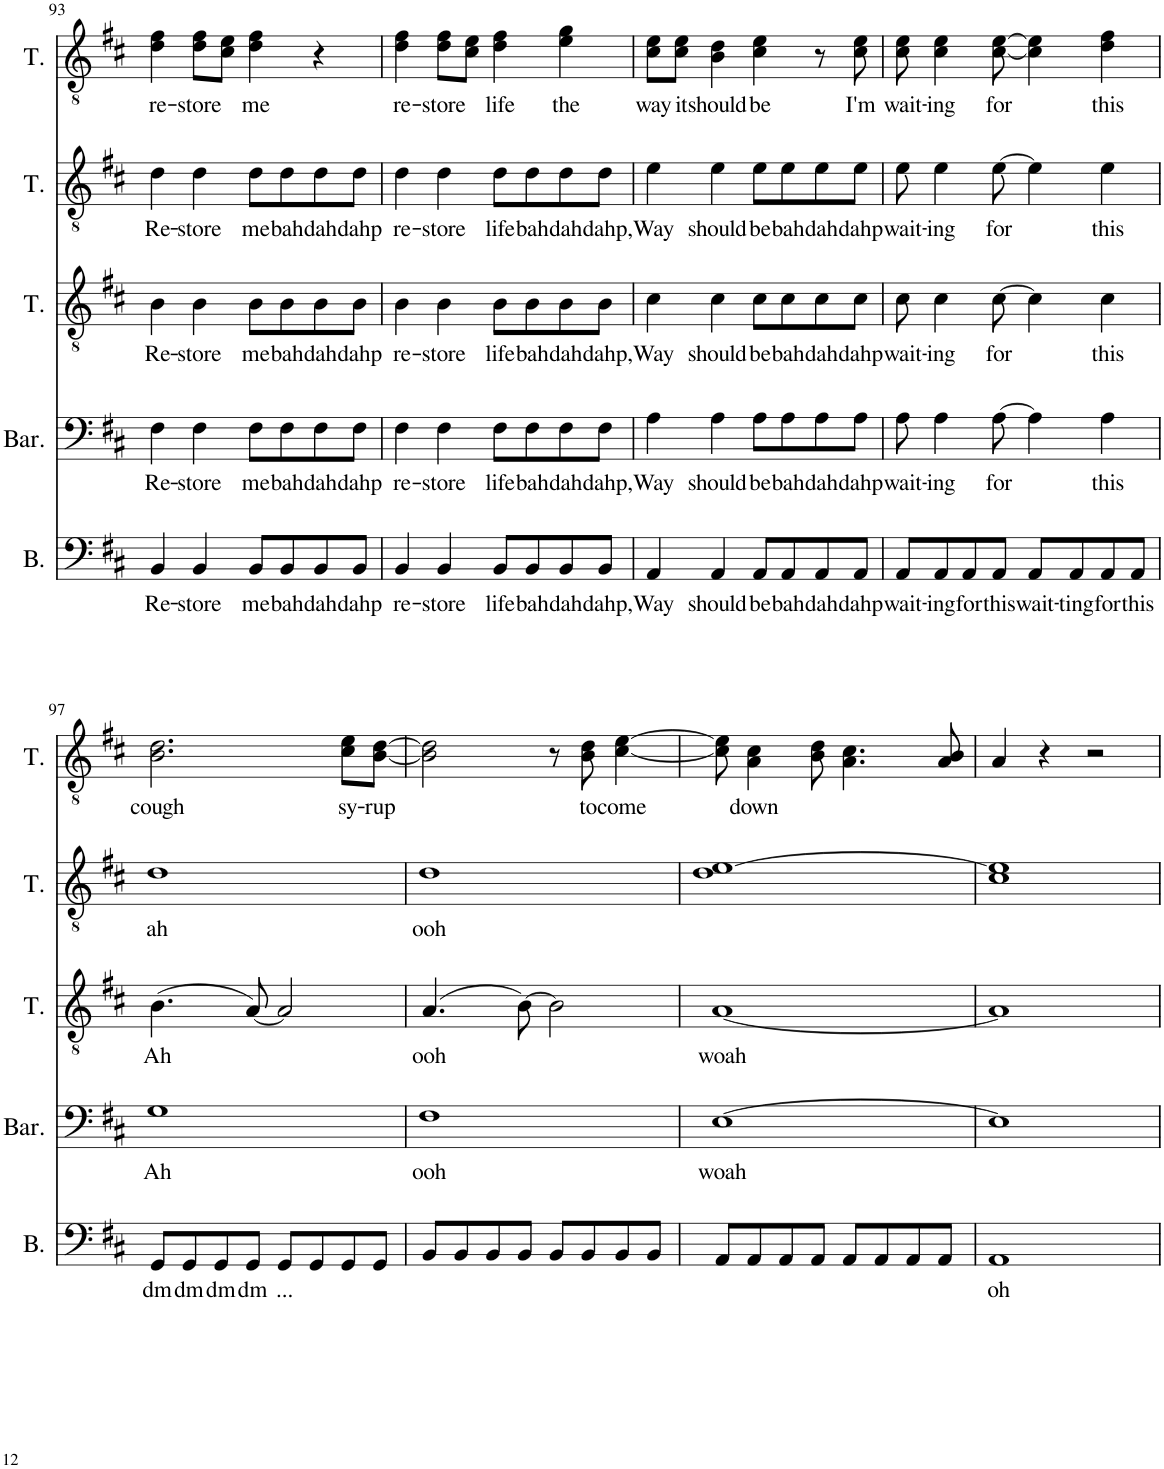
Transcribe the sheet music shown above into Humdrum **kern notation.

**kern	**text	**kern	**text	**kern	**text	**kern	**text	**kern	**text
*part5	*part5	*part4	*part4	*part3	*part3	*part2	*part2	*part1	*part1
*staff5	*staff5	*staff4	*staff4	*staff3	*staff3	*staff2	*staff2	*staff1	*staff1
*I"Bass	*	*I"Baritone	*	*I"Tenor	*	*I"Tenor	*	*I"Tenor	*
*I'B.	*	*I'Bar.	*	*I'T.	*	*I'T.	*	*I'T.	*
!!LO:PB:g=z
*clefF4	*	*clefF4	*	*clefGv2	*	*clefGv2	*	*clefGv2	*
*k[f#c#]	*	*k[f#c#]	*	*k[f#c#]	*	*k[f#c#]	*	*k[f#c#]	*
*M4/4	*	*M4/4	*	*M4/4	*	*M4/4	*	*M4/4	*
=93	=93	=93	=93	=93	=93	=93	=93	=93	=93
!	!LO:LY:b	!	!LO:LY:b	!	!LO:LY:b	!	!LO:LY:b	!	!LO:LY:b
4BB/	Re-	4F#\	Re-	4B\	Re-	4d\	Re-	4d\ 4f#\	re-
!	!LO:LY:b	!	!LO:LY:b	!	!LO:LY:b	!	!LO:LY:b	!	!LO:LY:b
4BB/	-store	4F#\	-store	4B\	-store	4d\	-store	8d\ 8f#\L	-store
.	.	.	.	.	.	.	.	8c#\ 8e\J	.
!	!LO:LY:b	!	!LO:LY:b	!	!LO:LY:b	!	!LO:LY:b	!	!LO:LY:b
8BB/L	me	8F#\L	me	8B\L	me	8d\L	me	4d\ 4f#\	me
!	!LO:LY:b	!	!LO:LY:b	!	!LO:LY:b	!	!LO:LY:b	!	!
8BB/	bah	8F#\	bah	8B\	bah	8d\	bah	.	.
!	!LO:LY:b	!	!LO:LY:b	!	!LO:LY:b	!	!LO:LY:b	!	!
8BB/	dah	8F#\	dah	8B\	dah	8d\	dah	4r	.
!	!LO:LY:b	!	!LO:LY:b	!	!LO:LY:b	!	!LO:LY:b	!	!
8BB/J	dahp	8F#\J	dahp	8B\J	dahp	8d\J	dahp	.	.
=94	=94	=94	=94	=94	=94	=94	=94	=94	=94
!	!LO:LY:b	!	!LO:LY:b	!	!LO:LY:b	!	!LO:LY:b	!	!LO:LY:b
4BB/	re-	4F#\	re-	4B\	re-	4d\	re-	4d\ 4f#\	re-
!	!LO:LY:b	!	!LO:LY:b	!	!LO:LY:b	!	!LO:LY:b	!	!LO:LY:b
4BB/	-store	4F#\	-store	4B\	-store	4d\	-store	8d\ 8f#\L	-store
.	.	.	.	.	.	.	.	8c#\ 8e\J	.
!	!LO:LY:b	!	!LO:LY:b	!	!LO:LY:b	!	!LO:LY:b	!	!LO:LY:b
8BB/L	life	8F#\L	life	8B\L	life	8d\L	life	4d\ 4f#\	life
!	!LO:LY:b	!	!LO:LY:b	!	!LO:LY:b	!	!LO:LY:b	!	!
8BB/	bah	8F#\	bah	8B\	bah	8d\	bah	.	.
!	!LO:LY:b	!	!LO:LY:b	!	!LO:LY:b	!	!LO:LY:b	!	!LO:LY:b
8BB/	dah	8F#\	dah	8B\	dah	8d\	dah	4e\ 4g\	the
!	!LO:LY:b	!	!LO:LY:b	!	!LO:LY:b	!	!LO:LY:b	!	!
8BB/J	dahp,	8F#\J	dahp,	8B\J	dahp,	8d\J	dahp,	.	.
=95	=95	=95	=95	=95	=95	=95	=95	=95	=95
!	!LO:LY:b	!	!LO:LY:b	!	!LO:LY:b	!	!LO:LY:b	!	!LO:LY:b
4AA/	Way	4A\	Way	4c#\	Way	4e\	Way	8c#\ 8e\L	way
!	!	!	!	!	!	!	!	!	!LO:LY:b
.	.	.	.	.	.	.	.	8c#\ 8e\J	it
!	!LO:LY:b	!	!LO:LY:b	!	!LO:LY:b	!	!LO:LY:b	!	!LO:LY:b
4AA/	should	4A\	should	4c#\	should	4e\	should	4B\ 4d\	should
!	!LO:LY:b	!	!LO:LY:b	!	!LO:LY:b	!	!LO:LY:b	!	!LO:LY:b
8AA/L	be	8A\L	be	8c#\L	be	8e\L	be	4c#\ 4e\	be
!	!LO:LY:b	!	!LO:LY:b	!	!LO:LY:b	!	!LO:LY:b	!	!
8AA/	bah	8A\	bah	8c#\	bah	8e\	bah	.	.
!	!LO:LY:b	!	!LO:LY:b	!	!LO:LY:b	!	!LO:LY:b	!	!
8AA/	dah	8A\	dah	8c#\	dah	8e\	dah	8r	.
!	!LO:LY:b	!	!LO:LY:b	!	!LO:LY:b	!	!LO:LY:b	!	!LO:LY:b
8AA/J	dahp	8A\J	dahp	8c#\J	dahp	8e\J	dahp	8c#\ 8e\	I'm
=96	=96	=96	=96	=96	=96	=96	=96	=96	=96
!	!LO:LY:b	!	!LO:LY:b	!	!LO:LY:b	!	!LO:LY:b	!	!LO:LY:b
8AA/L	wait-	8A\	wait-	8c#\	wait-	8e\	wait-	8c#\ 8e\	wait-
!	!LO:LY:b	!	!LO:LY:b	!	!LO:LY:b	!	!LO:LY:b	!	!LO:LY:b
8AA/	-ing	4A\	-ing	4c#\	-ing	4e\	-ing	4c#\ 4e\	-ing
!	!LO:LY:b	!	!	!	!	!	!	!	!
8AA/	for	.	.	.	.	.	.	.	.
!	!LO:LY:b	!	!LO:LY:b	!	!LO:LY:b	!	!LO:LY:b	!	!LO:LY:b
8AA/J	this	[8A\	for	[8c#\	for	[8e\	for	[8c#\ [8e\	for
!	!LO:LY:b	!	!	!	!	!	!	!	!
8AA/L	wait-	4A\]	.	4c#\]	.	4e\]	.	4c#\] 4e\]	.
!	!LO:LY:b	!	!	!	!	!	!	!	!
8AA/	-ting	.	.	.	.	.	.	.	.
!	!LO:LY:b	!	!LO:LY:b	!	!LO:LY:b	!	!LO:LY:b	!	!LO:LY:b
8AA/	for	4A\	this	4c#\	this	4e\	this	4d\ 4f#\	this
!	!LO:LY:b	!	!	!	!	!	!	!	!
8AA/J	this	.	.	.	.	.	.	.	.
!!LO:LB:g=z
=97	=97	=97	=97	=97	=97	=97	=97	=97	=97
!	!LO:LY:b	!	!LO:LY:b	!	!LO:LY:b	!	!LO:LY:b	!	!LO:LY:b
8GG/L	dm	1G	Ah	(4.B\	Ah	1d	ah	2.B\ 2.d\	cough
!	!LO:LY:b	!	!	!	!	!	!	!	!
8GG/	dm	.	.	.	.	.	.	.	.
!	!LO:LY:b	!	!	!	!	!	!	!	!
8GG/	dm	.	.	.	.	.	.	.	.
!	!LO:LY:b	!	!	!	!	!	!	!	!
8GG/J	dm	.	.	[8A/)	.	.	.	.	.
!	!LO:LY:b	!	!	!	!	!	!	!	!
8GG/L	...	.	.	2A/]	.	.	.	.	.
8GG/	.	.	.	.	.	.	.	.	.
!	!	!	!	!	!	!	!	!	!LO:LY:b
8GG/	.	.	.	.	.	.	.	8c#\ 8e\L	sy-
!	!	!	!	!	!	!	!	!	!LO:LY:b
8GG/J	.	.	.	.	.	.	.	[8B\ [8d\J	-rup
=98	=98	=98	=98	=98	=98	=98	=98	=98	=98
!	!	!	!LO:LY:b	!	!LO:LY:b	!	!LO:LY:b	!	!
8BB/L	.	1F#	ooh	(4.A/	ooh	1d	ooh	2B\] 2d\]	.
8BB/	.	.	.	.	.	.	.	.	.
8BB/	.	.	.	.	.	.	.	.	.
8BB/J	.	.	.	[8B\)	.	.	.	.	.
8BB/L	.	.	.	2B\]	.	.	.	8r	.
!	!	!	!	!	!	!	!	!	!LO:LY:b
8BB/	.	.	.	.	.	.	.	8B\ 8d\	to
!	!	!	!	!	!	!	!	!	!LO:LY:b
8BB/	.	.	.	.	.	.	.	[4c#\ [4e\	come
8BB/J	.	.	.	.	.	.	.	.	.
=99	=99	=99	=99	=99	=99	=99	=99	=99	=99
!	!	!	!LO:LY:b	!	!LO:LY:b	!	!	!	!
8AA/L	.	[1E	woah	[1A	woah	1d [1e	.	8c#\] 8e\]	.
!	!	!	!	!	!	!	!	!	!LO:LY:b
8AA/	.	.	.	.	.	.	.	4A\ 4c#\	down
8AA/	.	.	.	.	.	.	.	.	.
8AA/J	.	.	.	.	.	.	.	8B\ 8d\	.
8AA/L	.	.	.	.	.	.	.	4.A\ 4.c#\	.
8AA/	.	.	.	.	.	.	.	.	.
8AA/	.	.	.	.	.	.	.	.	.
8AA/J	.	.	.	.	.	.	.	8A/ 8B/	.
=100	=100	=100	=100	=100	=100	=100	=100	=100	=100
!	!LO:LY:b	!	!	!	!	!	!	!	!
1AA	oh	1E]	.	1A]	.	1c# 1e]	.	4A/	.
.	.	.	.	.	.	.	.	4r	.
.	.	.	.	.	.	.	.	2r	.
=	=	=	=	=	=	=	=	=	=
*-	*-	*-	*-	*-	*-	*-	*-	*-	*-
